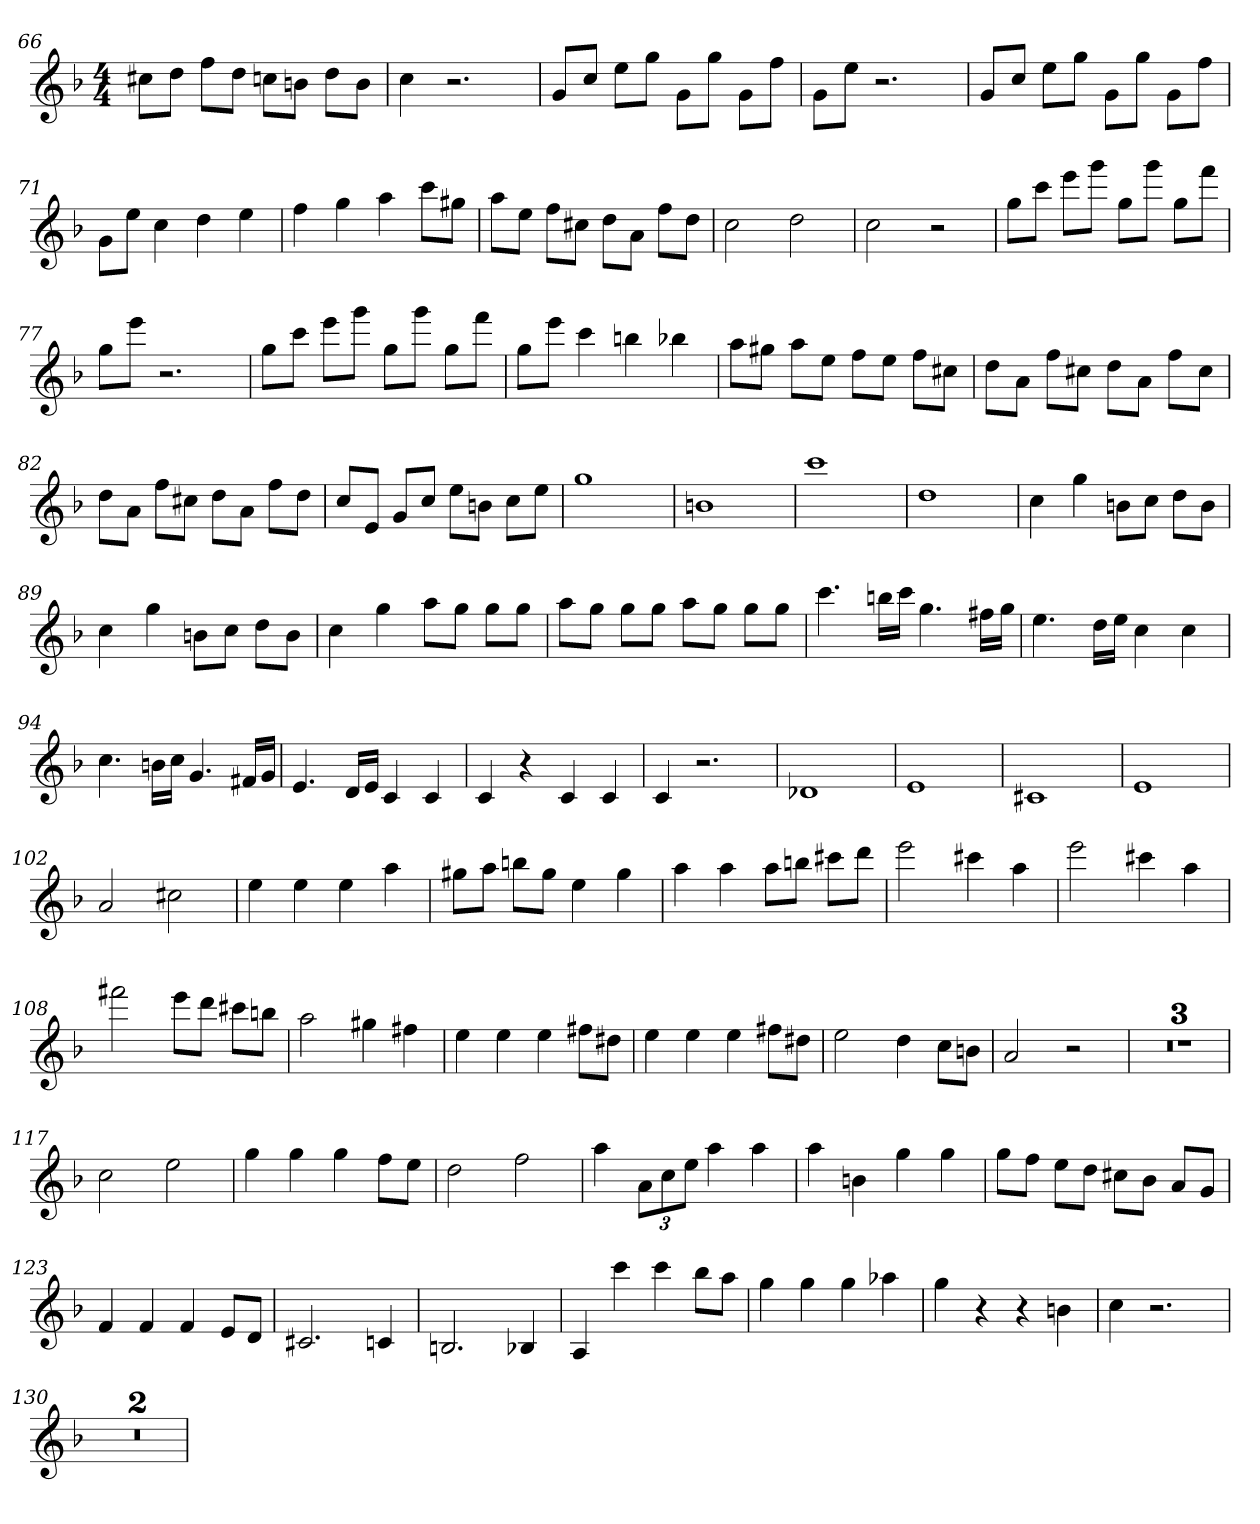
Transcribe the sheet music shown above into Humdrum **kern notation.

**kern
*part1
*staff1
*k[b-]
*F:
*M4/4
=66
8cc#XL
8ddJ
8ffL
8ddJ
8ccnL
8bnJ
8ddL
8bJ
=67
4cc
2.r
=68
8gL
8ccJ
8eeL
8ggJ
8gL
8ggJ
8gL
8ffJ
=69
8gL
8eeJ
2.r
=70
8gL
8ccJ
8eeL
8ggJ
8gL
8ggJ
8gL
8ffJ
=71
8gL
8eeJ
4cc
4dd
4ee
=72
4ff
4gg
4aa
8cccL
8gg#XJ
=73
8aaL
8eeJ
8ffL
8cc#XJ
8ddL
8aJ
8ffL
8ddJ
=74
2cc
2dd
=75
2cc
2r
=76
8ggL
8cccJ
8eeeL
8gggJ
8ggL
8gggJ
8ggL
8fffJ
=77
8ggL
8eeeJ
2.r
=78
8ggL
8cccJ
8eeeL
8gggJ
8ggL
8gggJ
8ggL
8fffJ
=79
8ggL
8eeeJ
4ccc
4bbn
4bb-X
=80
8aaL
8gg#XJ
8aaL
8eeJ
8ffL
8eeJ
8ffL
8cc#XJ
=81
8ddL
8aJ
8ffL
8cc#XJ
8ddL
8aJ
8ffL
8cc#J
=82
8ddL
8aJ
8ffL
8cc#XJ
8ddL
8aJ
8ffL
8ddJ
=83
8ccL
8eJ
8gL
8ccJ
8eeL
8bnJ
8ccL
8eeJ
=84
1gg
=85
1bn
=86
1ccc
=87
1dd
=88
4cc
4gg
8bnL
8ccJ
8ddL
8bJ
=89
4cc
4gg
8bnL
8ccJ
8ddL
8bJ
=90
4cc
4gg
8aaL
8ggJ
8ggL
8ggJ
=91
8aaL
8ggJ
8ggL
8ggJ
8aaL
8ggJ
8ggL
8ggJ
=92
4.ccc
16bbnLL
16cccJJ
4.gg
16ff#XLL
16ggJJ
=93
4.ee
16ddLL
16eeJJ
4cc
4cc
=94
4.cc
16bnLL
16ccJJ
4.g
16f#XLL
16gJJ
=95
4.e
16dLL
16eJJ
4c
4c
=96
4c
4r
4c
4c
=97
4c
2.r
=98
1d-X
=99
1e
=100
1c#X
=101
1e
=102
2a
2cc#X
=103
4ee
4ee
4ee
4aa
=104
8gg#XL
8aaJ
8bbnL
8gg#J
4ee
4gg#
=105
4aa
4aa
8aaL
8bbnJ
8ccc#XL
8dddJ
=106
2eee
4ccc#X
4aa
=107
2eee
4ccc#X
4aa
=108
2fff#X
8eeeL
8dddJ
8ccc#XL
8bbnJ
=109
2aa
4gg#X
4ff#X
=110
4ee
4ee
4ee
8ff#XL
8dd#XJ
=111
4ee
4ee
4ee
8ff#XL
8dd#XJ
=112
2ee
4dd
8ccL
8bnJ
=113
2a
2r
=114
1r
=115
1r
=116
1r
=117
2cc
2ee
=118
4gg
4gg
4gg
8ffL
8eeJ
=119
2dd
2ff
=120
4aa
12aL
12cc
12eeJ
4aa
4aa
=121
4aa
4bn
4gg
4gg
=122
8ggL
8ffJ
8eeL
8ddJ
8cc#XL
8b-J
8aL
8gJ
=123
4f
4f
4f
8eL
8dJ
=124
2.c#X
4cn
=125
2.Bn
4B-X
=126
4A
4ccc
4ccc
8bb-L
8aaJ
=127
4gg
4gg
4gg
4aa-X
=128
4gg
4r
4r
4bn
=129
4cc
2.r
=130
1r
=131
1r
=
*-
